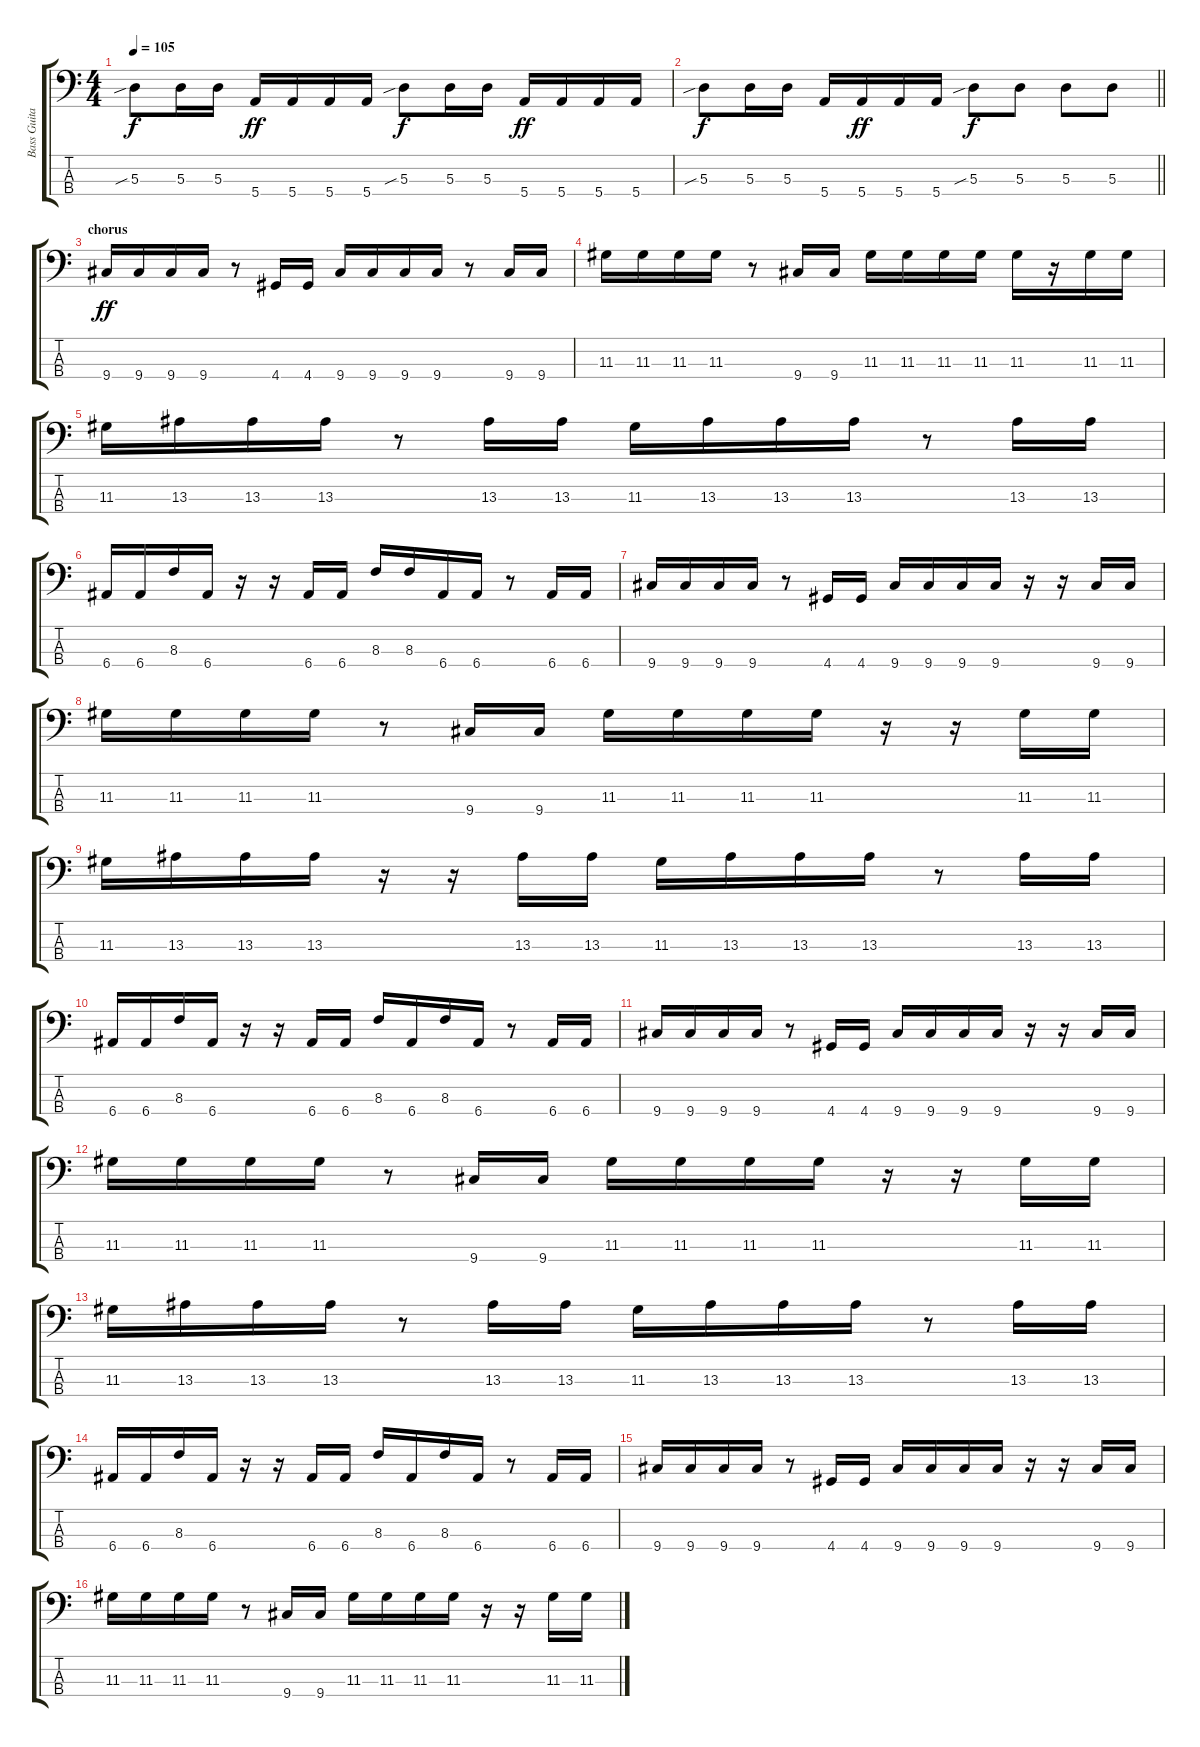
\track ("Bass Guitar" "Bass Guita") {instrument electricbassfinger}
\staff {score tabs}
\tuning (G2 D2 A1 E1) {hide}
\ts (4 4)
\tempo 105
\clef f4
\ks c
5.3{sib}.8{dy f} 5.3.16 5.3.16 5.4.16{dy ff} 5.4.16 5.4.16 5.4.16 5.3{sib}.8{dy f} 5.3.16 5.3.16 5.4.16{dy ff} 5.4.16 5.4.16 5.4.16 |
\barLineRight lightlight
5.3{sib}.8{dy f} 5.3.16 5.3.16 5.4.16 5.4.16{dy ff} 5.4.16 5.4.16 5.3{sib}.8{dy f} 5.3.8 5.3.8 5.3.8 |
\section ("" "chorus")
9.4.16{dy ff} 9.4.16 9.4.16 9.4.16 r.8 4.4.16 4.4.16 9.4.16 9.4.16 9.4.16 9.4.16 r.8 9.4.16 9.4.16 |
11.3.16 11.3.16 11.3.16 11.3.16 r.8 9.4.16 9.4.16 11.3.16 11.3.16 11.3.16 11.3.16 11.3.16 r.16 11.3.16 11.3.16 |
11.3.16 13.3.16 13.3.16 13.3.16 r.8 13.3.16 13.3.16 11.3.16 13.3.16 13.3.16 13.3.16 r.8 13.3.16 13.3.16 |
6.4.16 6.4.16 8.3.16 6.4.16 r.16 r.16 6.4.16 6.4.16 8.3.16 8.3.16 6.4.16 6.4.16 r.8 6.4.16 6.4.16 |
9.4.16 9.4.16 9.4.16 9.4.16 r.8 4.4.16 4.4.16 9.4.16 9.4.16 9.4.16 9.4.16 r.16 r.16 9.4.16 9.4.16 |
11.3.16 11.3.16 11.3.16 11.3.16 r.8 9.4.16 9.4.16 11.3.16 11.3.16 11.3.16 11.3.16 r.16 r.16 11.3.16 11.3.16 |
11.3.16 13.3.16 13.3.16 13.3.16 r.16 r.16 13.3.16 13.3.16 11.3.16 13.3.16 13.3.16 13.3.16 r.8 13.3.16 13.3.16 |
6.4.16 6.4.16 8.3.16 6.4.16 r.16 r.16 6.4.16 6.4.16 8.3.16 6.4.16 8.3.16 6.4.16 r.8 6.4.16 6.4.16 |
9.4.16 9.4.16 9.4.16 9.4.16 r.8 4.4.16 4.4.16 9.4.16 9.4.16 9.4.16 9.4.16 r.16 r.16 9.4.16 9.4.16 |
11.3.16 11.3.16 11.3.16 11.3.16 r.8 9.4.16 9.4.16 11.3.16 11.3.16 11.3.16 11.3.16 r.16 r.16 11.3.16 11.3.16 |
11.3.16 13.3.16 13.3.16 13.3.16 r.8 13.3.16 13.3.16 11.3.16 13.3.16 13.3.16 13.3.16 r.8 13.3.16 13.3.16 |
6.4.16 6.4.16 8.3.16 6.4.16 r.16 r.16 6.4.16 6.4.16 8.3.16 6.4.16 8.3.16 6.4.16 r.8 6.4.16 6.4.16 |
9.4.16 9.4.16 9.4.16 9.4.16 r.8 4.4.16 4.4.16 9.4.16 9.4.16 9.4.16 9.4.16 r.16 r.16 9.4.16 9.4.16 |
11.3.16 11.3.16 11.3.16 11.3.16 r.8 9.4.16 9.4.16 11.3.16 11.3.16 11.3.16 11.3.16 r.16 r.16 11.3.16 11.3.16
